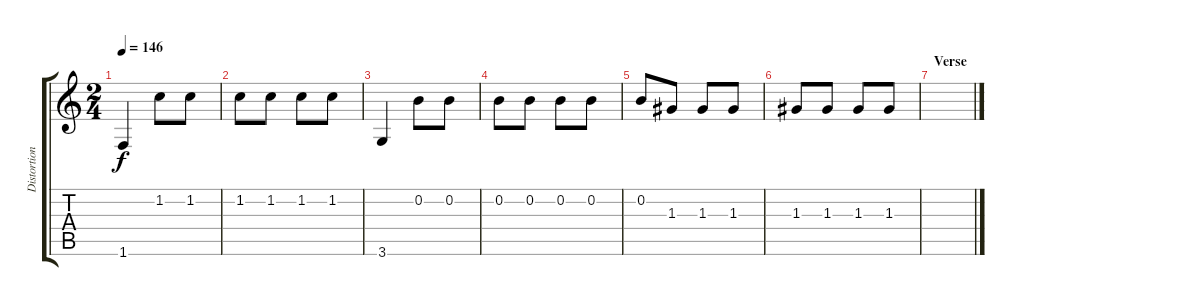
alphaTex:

\track ("Distortion Guitar" "Distortion") {instrument overdrivenguitar}
\staff {score tabs}
\tuning (E4 B3 G3 D3 A2 E2) {hide}
\ts (2 4)
\tempo 146
\clef g2
\ks c
1.6.4{dy f} 1.2.8 1.2.8 |
1.2.8 1.2.8 1.2.8 1.2.8 |
3.6.4 0.2.8 0.2.8 |
0.2.8 0.2.8 0.2.8 0.2.8 |
0.2.8 1.3.8 1.3.8 1.3.8 |
1.3.8 1.3.8 1.3.8 1.3.8 |
\section ("" "Verse")
